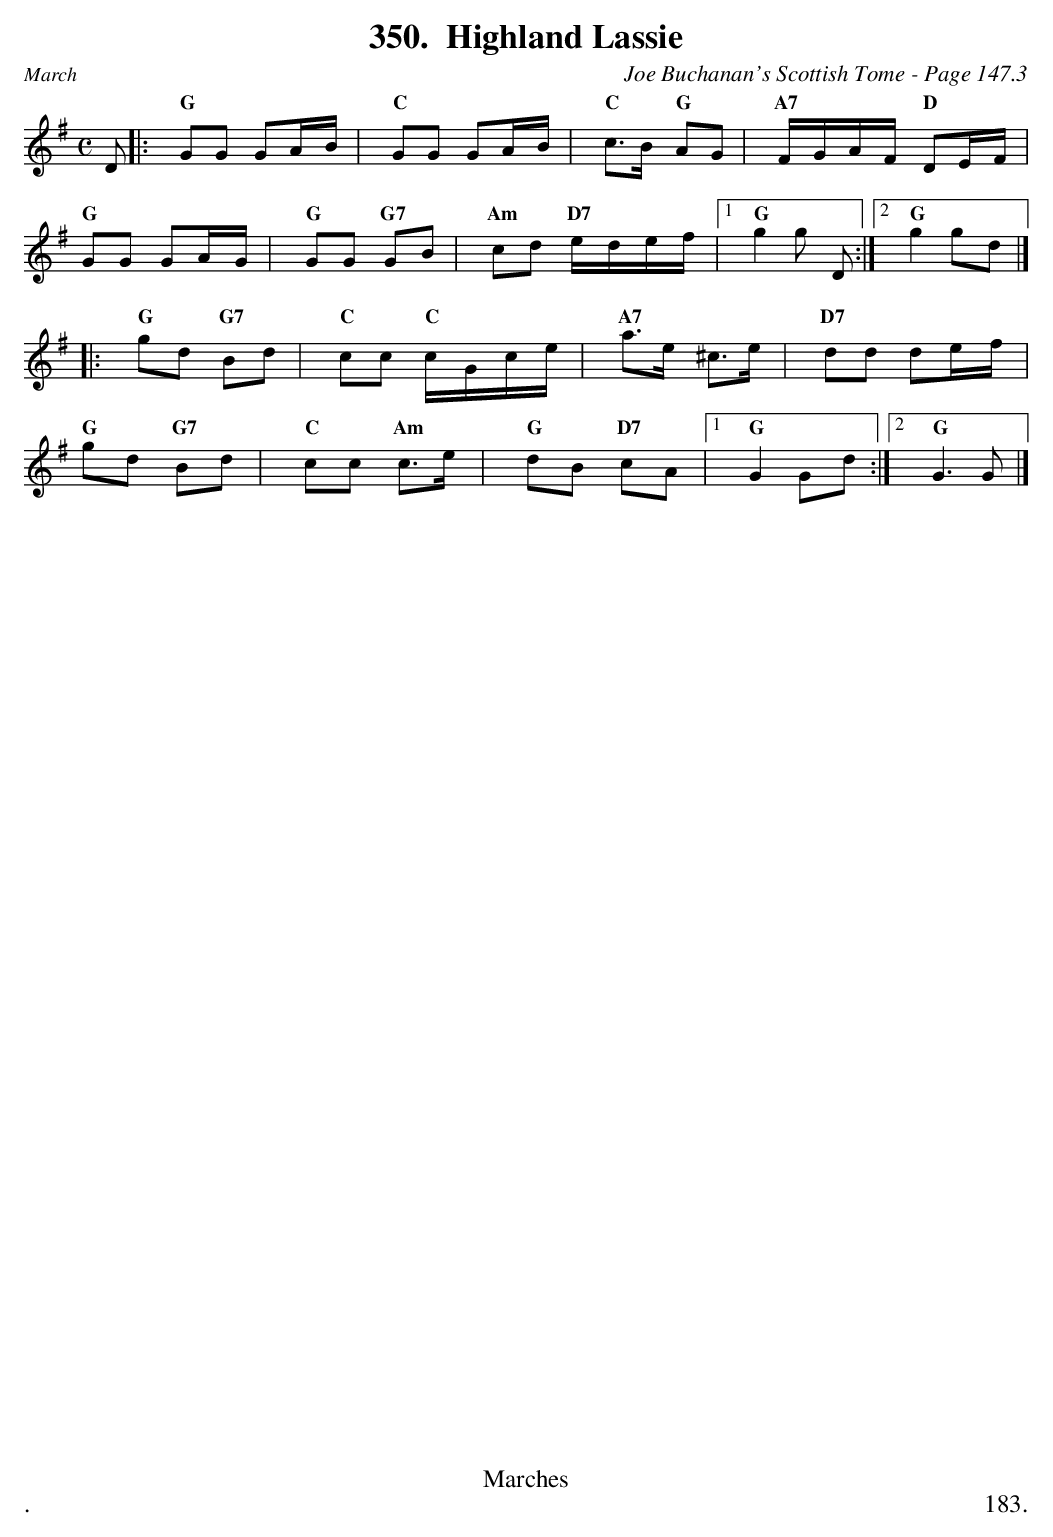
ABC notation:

X:1
T:Highland Lassie
C:Joe Buchanan's Scottish Tome - Page 147.3
L:1/8
M:C
K:G
D |: "G"GG GA/B/ | "C"GG GA/B/ | "C"c>B "G"AG | "A7"F/G/A/F/ "D"DE/F/ |
"G"GG GA/G/ | "G"GG "G7"GB | "Am"cd "D7"e/d/e/f/ |1 "G"g2 g D :|2 "G"g2 gd |]
|: "G"gd "G7"Bd | "C"cc "C"c/G/c/e/ | "A7"a>e ^c>e | "D7"dd de/f/ |
"G"gd "G7"Bd | "C"cc "Am"c>e | "G"dB "D7"cA |1 "G"G2 Gd :|2 "G"G3 G |]
